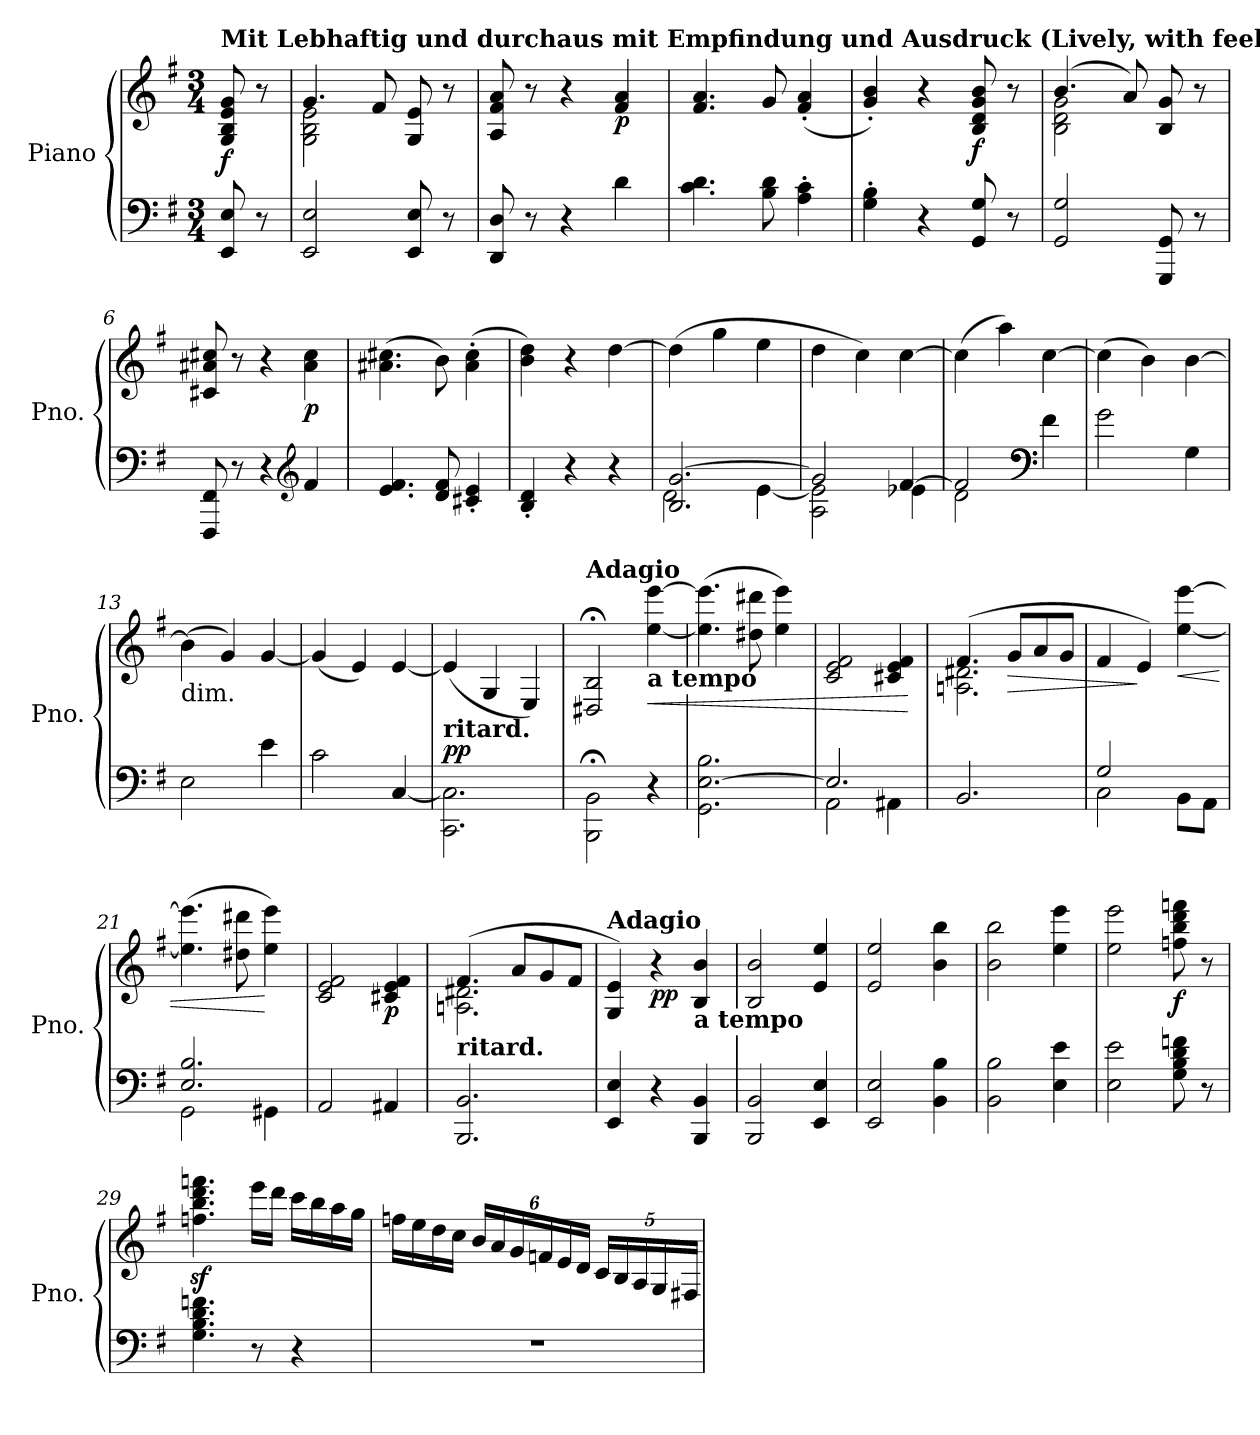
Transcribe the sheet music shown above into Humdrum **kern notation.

**kern	**kern	**dynam
*part1	*part1	*part1
*staff2	*staff1	*staff1/2
*I"Piano	*	*
*I'Pno.	*	*
*clefF4	*clefG2	*
*k[f#]	*k[f#]	*
*G:	*G:	*
*M3/4	*M3/4	*
=	=	=
!	!LO:TX:a:B:t=Mit Lebhaftig und durchaus mit Empfindung und Ausdruck (Lively, with feeling and expression)	!
!	!	!LO:DY:b
8EE/ 8E/	8G/ 8B/ 8e/ 8g/	f
8r	8r	.
=1	=1	=1
*	*^	*
2EE/ 2E/	4.g/	2G\ 2B\ 2e\	.
.	8f#/	.	.
8EE/ 8E/	8G/ 8e/	4ryy	.
8r	8r	.	.
*	*v	*v	*
=2	=2	=2
8DD/ 8D/	8A/ 8f#/ 8a/	.
8r	8r	.
4r	4r	.
!	!	!LO:DY:b
4d\	4f#/ 4a/	p
=3	=3	=3
4.c\ 4.d\	4.f#/ 4.a/	.
8B\ 8d\	8g/	.
4A\' 4c\'	(<4f#/' 4a/'	.
=4	=4	=4
4G\' 4B\'	4g/' 4b/')	.
4r	4r	.
!	!	!LO:DY:b
8GG/ 8G/	8B/ 8d/ 8g/ 8b/	f
8r	8r	.
=5	=5	=5
*	*^	*
2GG/ 2G/	(>4.b/	2B\ 2d\ 2g\	.
.	8a/)	.	.
8GGG/ 8GG/	8B/ 8g/	4ryy	.
8r	8r	.	.
*	*v	*v	*
=6	=6	=6
8FFF#/ 8FF#/	8c#X/ 8a#X/ 8cc#X/	.
8r	8r	.
4r	4r	.
*clefG2	*	*
!	!	!LO:DY:b
4f#/	4a#\ 4cc#\	p
=7	=7	=7
4.e/ 4.f#/	(>4.a#X\ 4.cc#X\	.
8d/ 8f#/	8b\)	.
4c#X/' 4e/'	(>4a#\' 4cc#\'	.
!!LO:LB:g=z
=8	=8	=8
4B/' 4d/'	4b\ 4dd\)	.
4r	4r	.
4r	[4dd\	.
=9	=9	=9
*^	*	*
2.B/ [2.g/	2d\	(>4dd\]	.
.	.	4gg\	.
.	[4e\	4ee\	.
=10	=10	=10	=10
2g/]	2A\ 2e\]	4dd\	.
.	.	4cc\)	.
[4f#/	4e-X\	[4cc\	.
=11	=11	=11	=11
2f#/]	2d\	(>4cc\]	.
.	.	4aa\)	.
*clefF4	*	*	*
4f#\	4ryy	[4cc\	.
*v	*v	*	*
=12	=12	=12
2g\	(>4cc\]	.
.	4b\)	.
4G\	[4b\	.
=13	=13	=13
!	!LO:TX:b:t=dim.	!
2E\	(>4b\]	.
.	4g/)	.
4e\	[4g/	.
=14	=14	=14
2c\	(<4g/]	.
.	4e/)	.
[4C/	[4e/	.
=15	=15	=15
!	!LO:TX:b:B:t=ritard.	!
!	!	!LO:DY:a=2
2.CC\ 2.C\]	(<4e/]	pp
.	4G/	.
.	4E/)	.
=16	=16	=16
!	!LO:TX:a:B:t=Adagio	!
2BBB\; 2BB\;	2D#X/;< 2B/;<	.
!	!LO:TX:b:B:t=a tempo	!
!	!	!LO:HP:b
4r	[4ee\ [4eee\	<
=17	=17	=17
2.GG\ [2.E\ 2.B\	(>4.ee\] 4.eee\]	.
.	8dd#X\ 8ddd#X\	.
.	4ee\ 4eee\)	.
=18	=18	=18
*^	*	*
2.E/]	2AA\	2c/ 2e/ 2f#/	.
.	4AA#X\	4c#X/ 4e/ 4f#/	.
*v	*v	*	*
.	.	[
!!LO:LB:g=z
=19	=19	=19
*	*^	*
2.BB/	(>4.f#/	2.An\ 2.d#X\	.
!	!	!	!LO:HP:b
.	8g/L	.	>
.	8a/	.	.
.	8g/J	.	.
*	*v	*v	*
=20	=20	=20
*^	*	*
2C\	2G/	4f#/	.
.	.	4e/)	]
!	!	!	!LO:HP:b
8BB\L	4ryy	[4ee\ [4eee\	<
8AA\J	.	.	.
=21	=21	=21	=21
2.E/ 2.B/	2GG\	(>4.ee\] 4.eee\]	.
.	.	8dd#X\ 8ddd#X\	.
.	4GG#X\	4ee\ 4eee\)	[
=22	=22	=22	=22
!	!	!	!LO:DY:b
!	!	!	!LO:DY:n=1:b
*v	*v	*	*
2AA/	2c/ 2e/ 2f#/	fp f
!	!	!LO:DY:n=2:b
4AA#X/	4c#X/ 4e/ 4f#/	p
=23	=23	=23
*	*^	*
!	!LO:TX:b:B:t=ritard.	!	!
2.BBB/ 2.BB/	(>4.f#/	2.An\ 2.d#X\	.
.	8a/L	.	.
.	8g/	.	.
.	8f#/J	.	.
*	*v	*v	*
=24	=24	=24
!	!LO:TX:a:B:t=Adagio	!
4EE/ 4E/	4G/ 4e/)	.
!	!	!LO:DY:b
4r	4r	pp
!	!LO:TX:b:B:t=a tempo	!
4BBB/ 4BB/	4B/ 4b/	.
=25	=25	=25
2BBB/ 2BB/	2B/ 2b/	.
4EE/ 4E/	4e/ 4ee/	.
=26	=26	=26
2EE/ 2E/	2e/ 2ee/	.
4BB\ 4B\	4b\ 4bb\	.
=27	=27	=27
2BB\ 2B\	2b\ 2bb\	.
4E\ 4e\	4ee\ 4eee\	.
=28	=28	=28
2E\ 2e\	2ee\ 2eee\	.
!	!	!LO:DY:b
8G\ 8B\ 8d\ 8fn\	8ffn\ 8bb\ 8ddd\ 8fffn\	f
8r	8r	.
!!LO:LB:g=z
=29	=29	=29
4.G\ 4.B\ 4.d\ 4.fn\	4.ffn\z< 4.bb\z< 4.ddd\z< 4.fffn\z<	.
8r	16eee\LL	.
.	16ddd\JJ	.
4r	16ccc\LL	.
.	16bb\	.
.	16aa\	.
.	16gg\JJ	.
=30	=30	=30
2.r	16ffn\LL	.
.	16ee\	.
.	16dd\	.
.	16cc\JJ	.
*	*Xbrackettup	*
.	24b/LL	.
.	24a/	.
.	24g/	.
.	24fn/	.
.	24e/	.
.	24d/JJ	.
.	20c/LL	.
.	20B/	.
.	20A/	.
.	20G/	.
.	20F#X/JJ	.
=	=	=
*-	*-	*-
